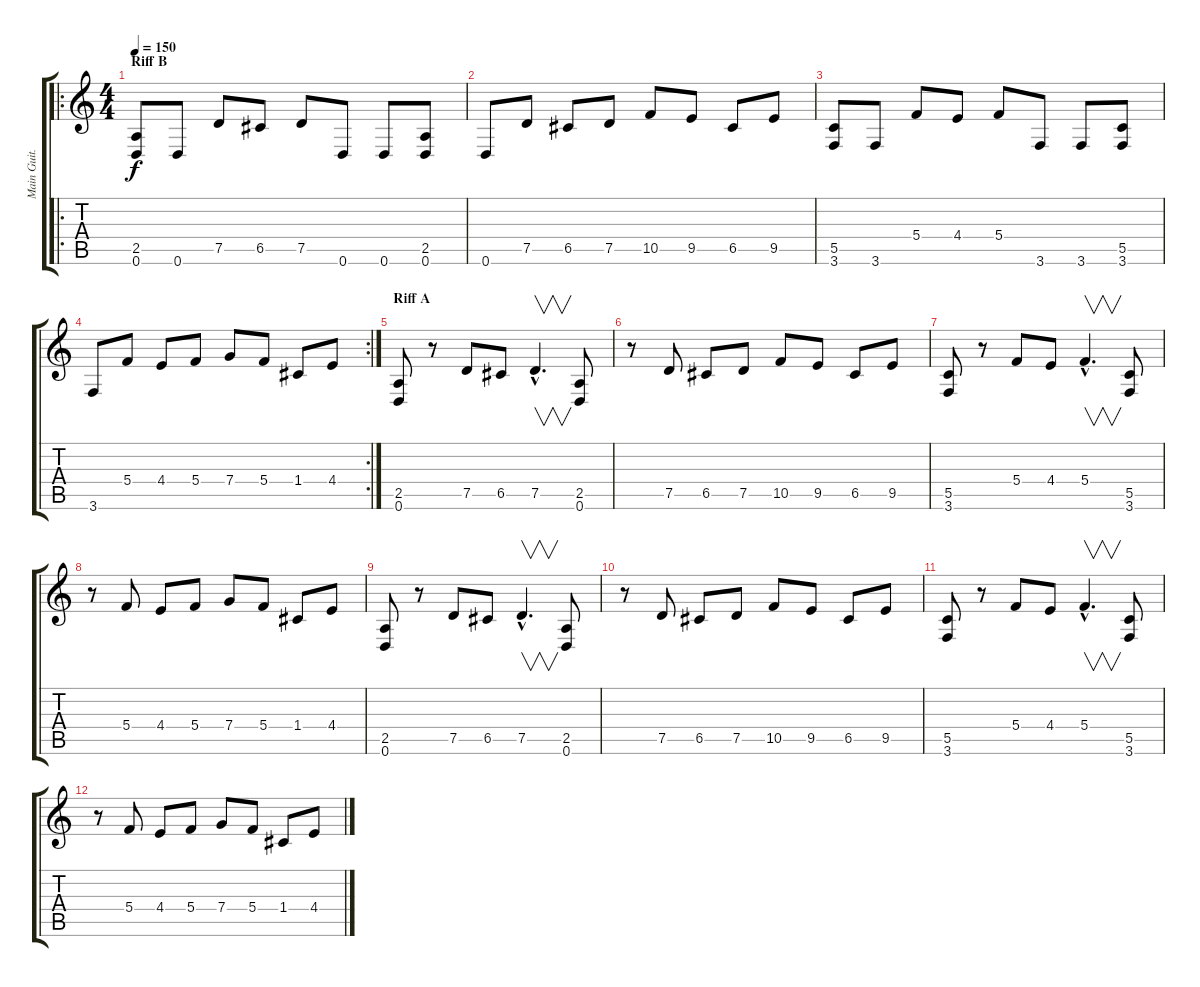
\track ("Main Guit." "Main Guit.") {instrument distortionguitar}
\staff {score tabs}
\tuning (D4 A3 F3 C3 G2 D2) {hide}
\ro
\ts (4 4)
\section ("" "Riff B")
\tempo 150
\clef g2
\ks c
(2.5 0.6).8{dy f} 0.6.8 7.5.8 6.5.8 7.5.8 0.6.8 0.6.8 (2.5 0.6).8 |
0.6.8 7.5.8 6.5.8 7.5.8 10.5.8 9.5.8 6.5.8 9.5.8 |
(5.5 3.6).8 3.6.8 5.4.8 4.4.8 5.4.8 3.6.8 3.6.8 (5.5 3.6).8 |
\rc 2
3.6.8 5.4.8 4.4.8 5.4.8 7.4.8 5.4.8 1.4.8 4.4.8 |
\section ("" "Riff A")
(2.5 0.6).8 r.8 7.5.8 6.5.8 7.5{hac}.4{v d} (2.5 0.6).8 |
r.8 7.5.8 6.5.8 7.5.8 10.5.8 9.5.8 6.5.8 9.5.8 |
(5.5 3.6).8 r.8 5.4.8 4.4.8 5.4{hac}.4{v d} (5.5 3.6).8{volume 4} |
r.8 5.4.8 4.4.8 5.4.8 7.4.8 5.4.8 1.4.8 4.4.8 |
(2.5 0.6).8 r.8 7.5.8 6.5.8 7.5{hac}.4{v d} (2.5 0.6).8 |
r.8 7.5.8 6.5.8 7.5.8 10.5.8 9.5.8 6.5.8 9.5.8 |
(5.5 3.6).8 r.8 5.4.8 4.4.8 5.4{hac}.4{v d} (5.5 3.6).8 |
r.8 5.4.8 4.4.8 5.4.8 7.4.8 5.4.8 1.4.8 4.4.8
